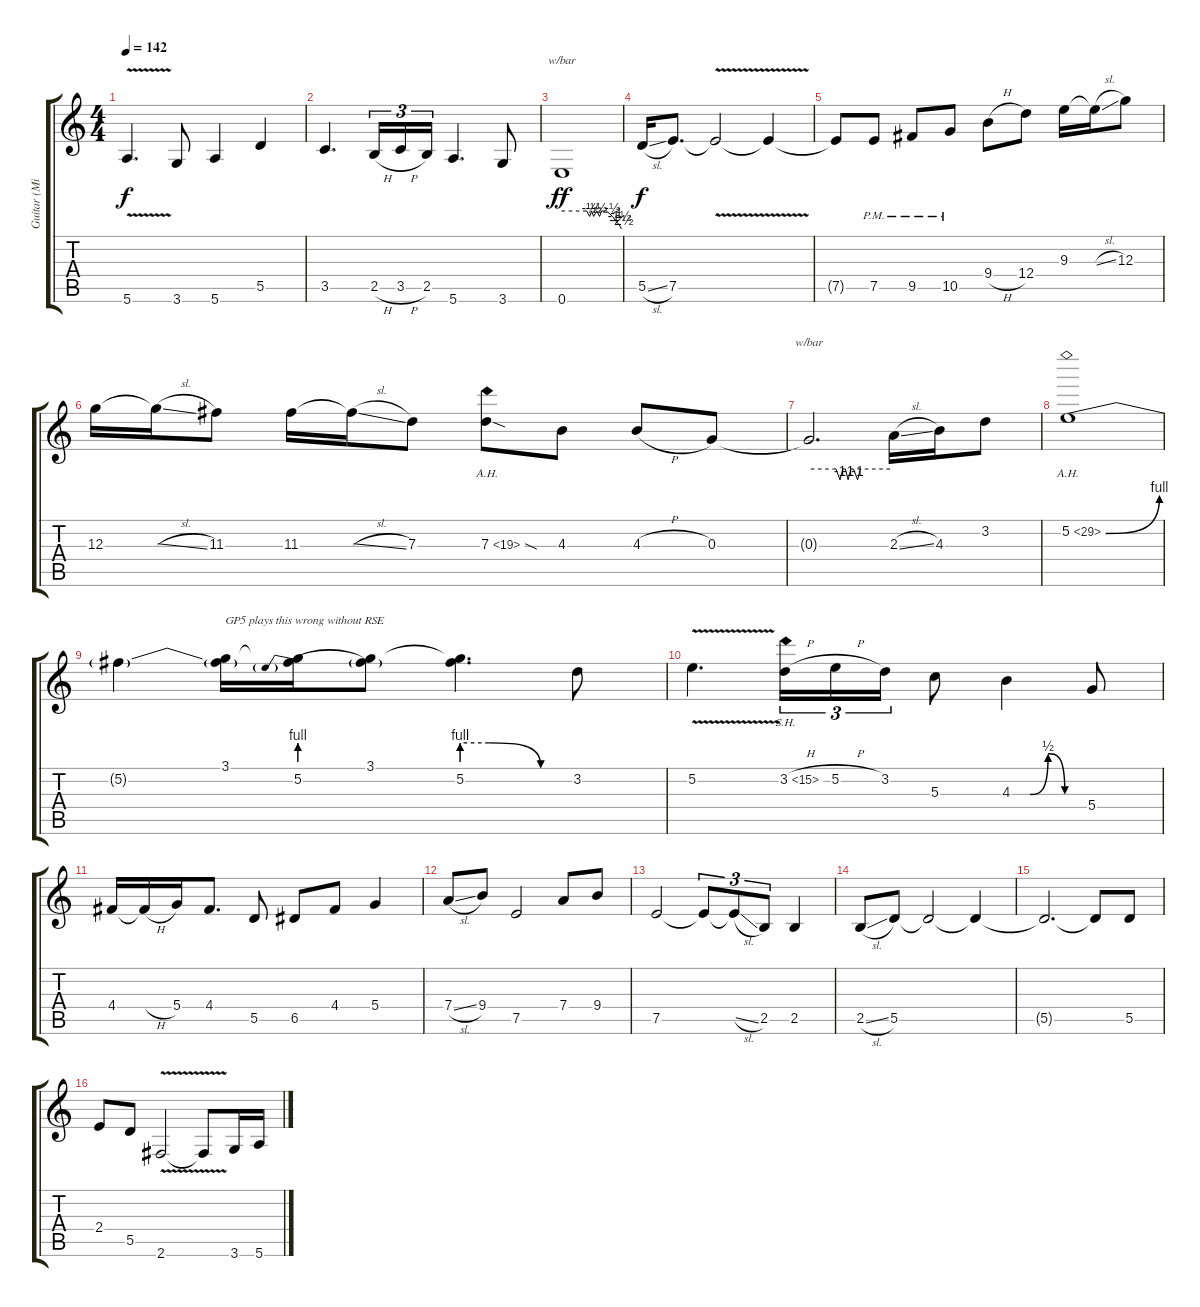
\track ("Guitar (Mikko Iivanainen)" "Guitar (Mi") {instrument distortionguitar}
\staff {score tabs}
\tuning (E4 B3 G3 D3 A2 E2) {hide}
\ts (4 4)
\tempo 142
\clef g2
\ks c
5.6{v}.4{d dy f} 3.6.8 5.6.4 5.5.4 |
3.5.4{d} 2.5{h}.16{tu (3 2)} 3.5{h}.16{tu (3 2)} 2.5.16{tu (3 2)} 5.6.4{d} 3.6.8 |
0.6.1{tbe (custom default 0 0 25 0 28 -2 30 0 32 -2 35 0 38 -2 40 0 45 0 51 -2 55 -4 58 -6 60 -10) dy ff} |
5.5{sl}.16{dy f} 7.5.8{d} 7.5{v t}.2 7.5{t}.4 |
7.5{t}.8 7.5{pm}.8 9.5{pm}.8 10.5{pm}.8 9.4{h}.8 12.4.8 9.3.16 9.3{sl t}.16 12.3.8 |
12.3.16 12.3{sl t}.16 11.3.8 11.3.16 11.3{sl t}.16 7.3.8 7.3{ah 12 sod}.8 4.3.8 4.3{h}.8 0.3.8 |
0.3{t}.2{d tbe (custom default 0 0 20 0 23 -4 25 0 27 0 29 -4 31 0 33 0 36 -4 38 0 60 0)} 2.3{sl}.16 4.3.16 3.2.8 |
5.2{be (bend 0 0 60 4) ah 24}.1 |
5.2{t}.4 (3.1 5.2{t}).16{txt "GP5 plays this wrong without RSE"} (3.1{t} 5.2{be (prebend 0 4 60 4)}).16 (3.1 5.2{t}).8 (3.1{t} 5.2{be (custom 0 4 15 4 44 0 60 0)}).4{d} 3.2.8 |
5.2{v}.4{d} 3.2{sh 12 h}.16{tu (3 2)} 5.2{h}.16{tu (3 2)} 3.2.16{tu (3 2)} 5.3.8 4.3{be (custom 0 0 15 0 30 2 44 0 60 0)}.4 5.4.8 |
4.4.16 4.4{h t}.16 5.4.16 4.4.8{d} 5.5.8 6.5.8 4.4.8 5.4.4 |
7.4{sl}.8 9.4.8 7.5.2 7.4.8 9.4.8 |
7.5.2 7.5{t}.8{tu (3 2)} 7.5{sl t}.8{tu (3 2)} 2.5.8{tu (3 2)} 2.5.4 |
2.5{sl}.8 5.5.8 5.5{t}.2 5.5{t}.4 |
5.5{t}.2{d} 5.5{t}.8 5.5.8 |
2.4.8 5.5.8 2.6{v}.2 2.6{t}.8 3.6.16 5.6.16
